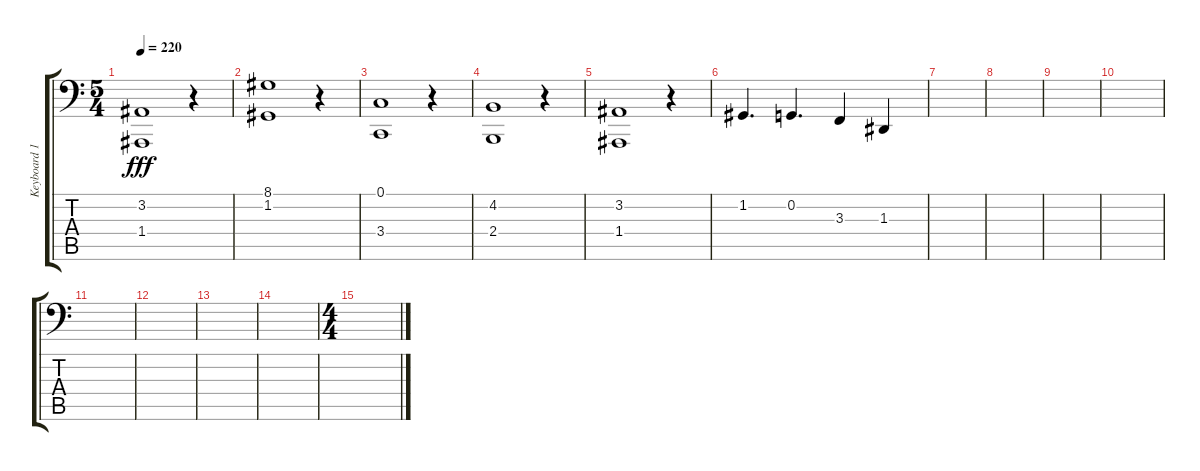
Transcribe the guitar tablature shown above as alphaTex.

\track ("Keyboard 1 LH" "Keyboard 1") {instrument brightacousticpiano}
\staff {score tabs}
\tuning (C3 G2 D2 A1 E1 B0) {hide}
\ts (5 4)
\tempo 220
\clef f4
\ks c
(3.2 1.4).1{dy fff} r.4 |
(8.1 1.2).1 r.4 |
(0.1 3.4).1 r.4 |
(4.2 2.4).1 r.4 |
(3.2 1.4).1 r.4 |
1.2.4{d} 0.2.4{d} 3.3.4 1.3.4 |
|
|
|
|
|
|
|
|
\ts (4 4)
